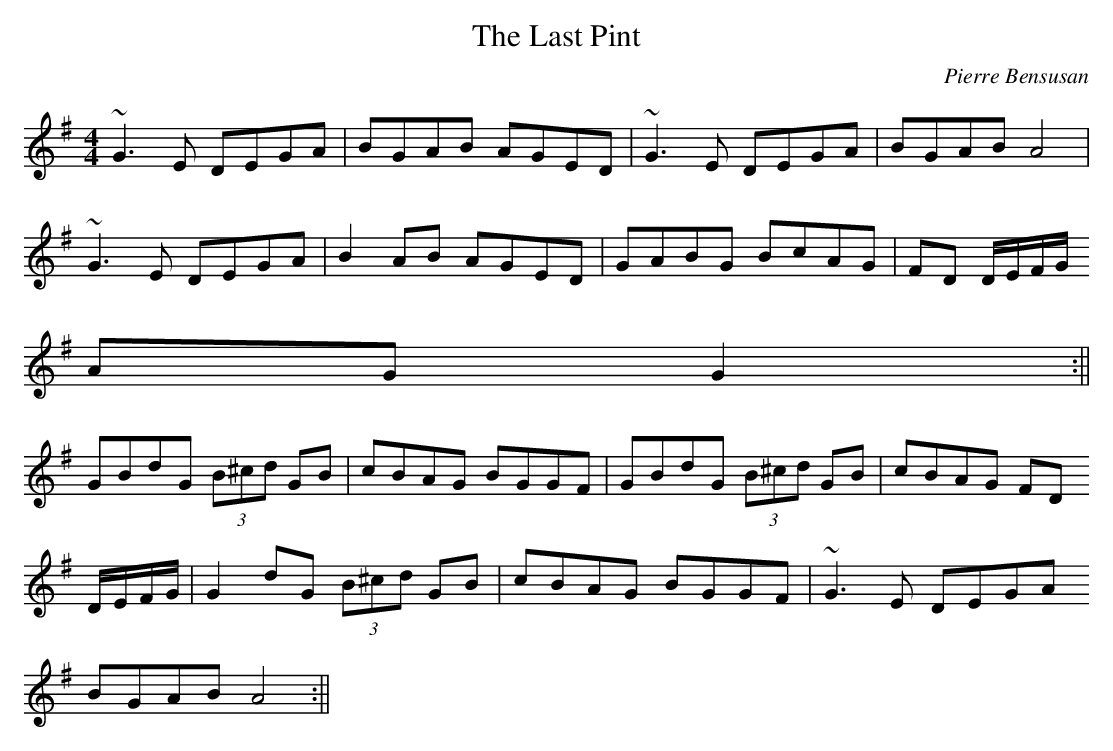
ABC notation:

X:1
T:The Last Pint
M:4/4
L:1/8
C:Pierre Bensusan
K:G
~G3 E DEGA | BGAB AGED | ~G3 E DEGA | BGAB A4  |
~G3 E DEGA | B2 AB AGED | GABG BcAG | FD D/2E/2F/2G/2
AG G2 :||
GBdG (3B^cd GB | cBAG BGGF | GBdG (3B^cd GB | cBAG FD
D/2E/2F/2G/2 | G2 dG (3B^cd GB | cBAG BGGF | ~G3 E DEGA
BGAB A4 :||
